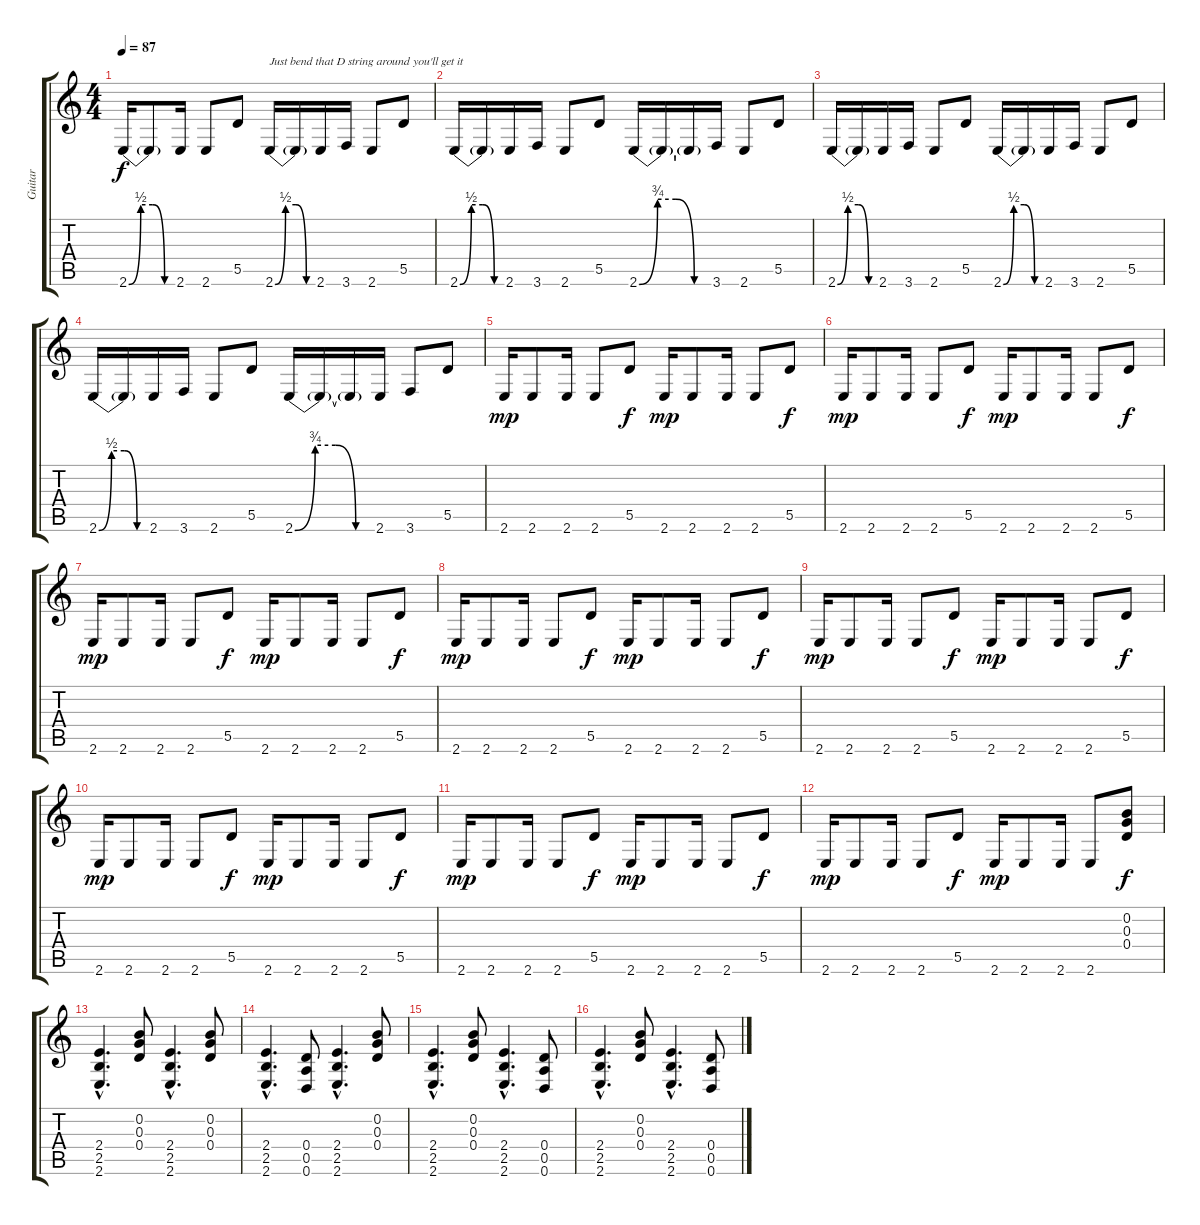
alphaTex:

\track ("Guitar" "Guitar") {instrument overdrivenguitar}
\staff {score tabs}
\tuning (E4 B3 G3 D3 A2 D2) {hide}
\ts (4 4)
\tempo 87
\clef g2
\ks c
2.6{be (custom 0 0 15 2 30 2 45 0 60 0)}.16{dy f instrument overdrivenguitar} 2.6{t}.8 2.6.16 2.6.8 5.5.8 2.6{be (custom 0 0 15 2 30 2 45 0 60 0)}.16{txt "Just bend that D string around you'll get it"} 2.6{t}.16 2.6.16 3.6.16 2.6.8 5.5.8 |
2.6{be (custom 0 0 15 2 30 2 45 0 60 0)}.16 2.6{t}.16 2.6.16 3.6.16 2.6.8 5.5.8 2.6{be (custom 0 0 15 3 30 3 45 0 60 0)}.16 2.6{t}.16 2.6{t}.16 3.6.16 2.6.8 5.5.8 |
2.6{be (custom 0 0 15 2 30 2 45 0 60 0)}.16 2.6{t}.16 2.6.16 3.6.16 2.6.8 5.5.8 2.6{be (custom 0 0 15 2 30 2 45 0 60 0)}.16 2.6{t}.16 2.6.16 3.6.16 2.6.8 5.5.8 |
2.6{be (custom 0 0 15 2 30 2 45 0 60 0)}.16 2.6{t}.16 2.6.16 3.6.16 2.6.8 5.5.8 2.6{be (custom 0 0 15 3 30 3 45 0 60 0)}.16 2.6{t}.16 2.6{t}.16 2.6.16 3.6.8 5.5.8 |
2.6.16{dy mp} 2.6.8 2.6.16 2.6.8 5.5.8{dy f} 2.6.16{dy mp} 2.6.8 2.6.16 2.6.8 5.5.8{dy f} |
2.6.16{dy mp} 2.6.8 2.6.16 2.6.8 5.5.8{dy f} 2.6.16{dy mp} 2.6.8 2.6.16 2.6.8 5.5.8{dy f} |
2.6.16{dy mp} 2.6.8 2.6.16 2.6.8 5.5.8{dy f} 2.6.16{dy mp} 2.6.8 2.6.16 2.6.8 5.5.8{dy f} |
2.6.16{dy mp} 2.6.8 2.6.16 2.6.8 5.5.8{dy f} 2.6.16{dy mp} 2.6.8 2.6.16 2.6.8 5.5.8{dy f} |
2.6.16{dy mp} 2.6.8 2.6.16 2.6.8 5.5.8{dy f} 2.6.16{dy mp} 2.6.8 2.6.16 2.6.8 5.5.8{dy f} |
2.6.16{dy mp} 2.6.8 2.6.16 2.6.8 5.5.8{dy f} 2.6.16{dy mp} 2.6.8 2.6.16 2.6.8 5.5.8{dy f} |
2.6.16{dy mp} 2.6.8 2.6.16 2.6.8 5.5.8{dy f} 2.6.16{dy mp} 2.6.8 2.6.16 2.6.8 5.5.8{dy f} |
2.6.16{dy mp} 2.6.8 2.6.16 2.6.8 5.5.8{dy f} 2.6.16{dy mp} 2.6.8 2.6.16 2.6.8 (0.2 0.3 0.4).8{dy f} |
(2.4{hac} 2.5{hac} 2.6{hac}).4{d} (0.2 0.3 0.4).8 (2.4{hac} 2.5{hac} 2.6{hac}).4{d} (0.2 0.3 0.4).8 |
(2.4{hac} 2.5{hac} 2.6{hac}).4{d} (0.4 0.5 0.6).8 (2.4{hac} 2.5{hac} 2.6{hac}).4{d} (0.2 0.3 0.4).8 |
(2.4{hac} 2.5{hac} 2.6{hac}).4{d} (0.2 0.3 0.4).8 (2.4{hac} 2.5{hac} 2.6{hac}).4{d} (0.4 0.5 0.6).8 |
(2.4{hac} 2.5{hac} 2.6{hac}).4{d} (0.2 0.3 0.4).8 (2.4{hac} 2.5{hac} 2.6{hac}).4{d} (0.4 0.5 0.6).8
